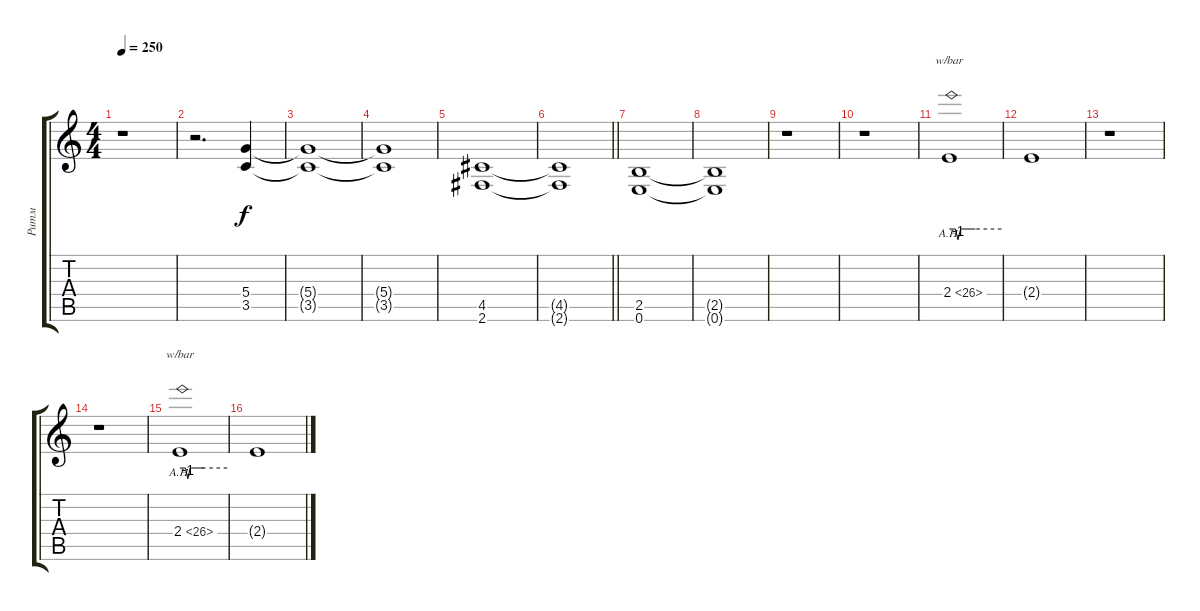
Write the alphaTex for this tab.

\track ("Ритм" "Ритм") {instrument distortionguitar}
\staff {score tabs}
\tuning (E4 B3 G3 D3 A2 E2) {hide}
\ts (4 4)
\tempo 250
\clef g2
\ks c
r.1{dy f} |
r.2{d} (5.4 3.5).4 |
(5.4{t} 3.5{t}).1 |
(5.4{t} 3.5{t}).1 |
(4.5 2.6).1 |
\barLineRight lightlight
(4.5{t} 2.6{t}).1 |
(2.5 0.6).1 |
(2.5{t} 0.6{t}).1 |
r.1 |
r.1 |
2.4{ah 24}.1{tbe (custom default 0 0 7 0 10 -4 13 0 15 0 20 0 25 0 30 0 60 0)} |
2.4{t}.1 |
r.1 |
r.1 |
2.4{ah 24}.1{tbe (custom default 0 0 7 0 10 -4 13 0 15 0 20 0 25 0 30 0 60 0)} |
2.4{t}.1
